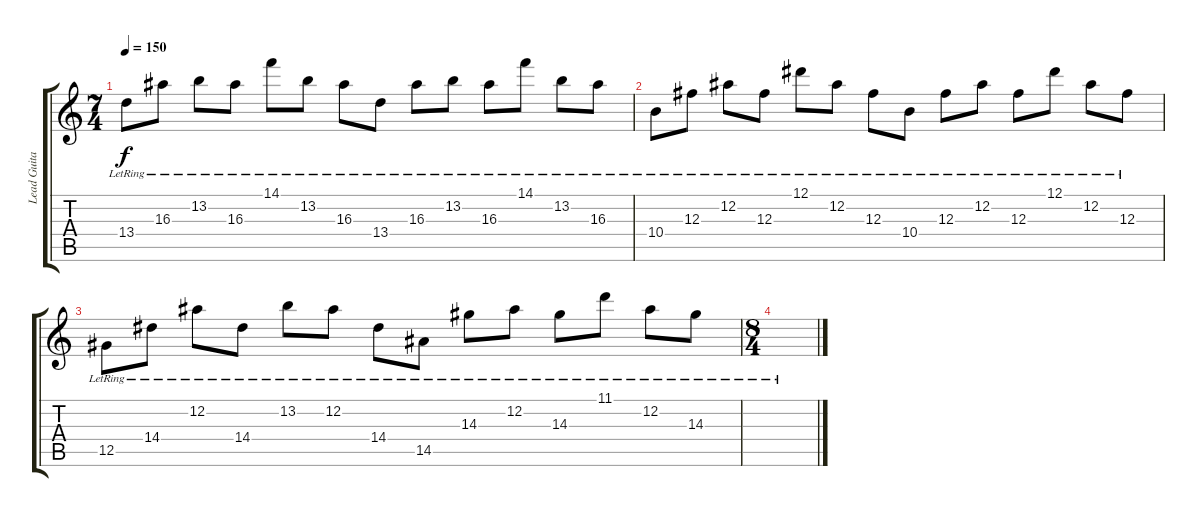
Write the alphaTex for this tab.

\track ("Lead Guitar #1" "Lead Guita") {instrument electricguitarjazz}
\staff {score tabs}
\tuning (Eb4 Bb3 Gb3 Db3 Ab2 Eb2) {hide}
\ts (7 4)
\tempo 150
\clef g2
\ks c
13.4{lr}.8{dy f} 16.3{lr}.8 13.2{lr}.8 16.3{lr}.8 14.1{lr}.8 13.2{lr}.8 16.3{lr}.8 13.4{lr}.8 16.3{lr}.8 13.2{lr}.8 16.3{lr}.8 14.1{lr}.8 13.2{lr}.8 16.3{lr}.8 |
10.4{lr}.8 12.3{lr}.8 12.2{lr}.8 12.3{lr}.8 12.1{lr}.8 12.2{lr}.8 12.3{lr}.8 10.4{lr}.8 12.3{lr}.8 12.2{lr}.8 12.3{lr}.8 12.1{lr}.8 12.2{lr}.8 12.3{lr}.8 |
12.5{lr}.8 14.4{lr}.8 12.2{lr}.8 14.4{lr}.8 13.2{lr}.8 12.2{lr}.8 14.4{lr}.8 14.5{lr}.8 14.3{lr}.8 12.2{lr}.8 14.3{lr}.8 11.1{lr}.8 12.2{lr}.8 14.3{lr}.8 |
\ts (8 4)
